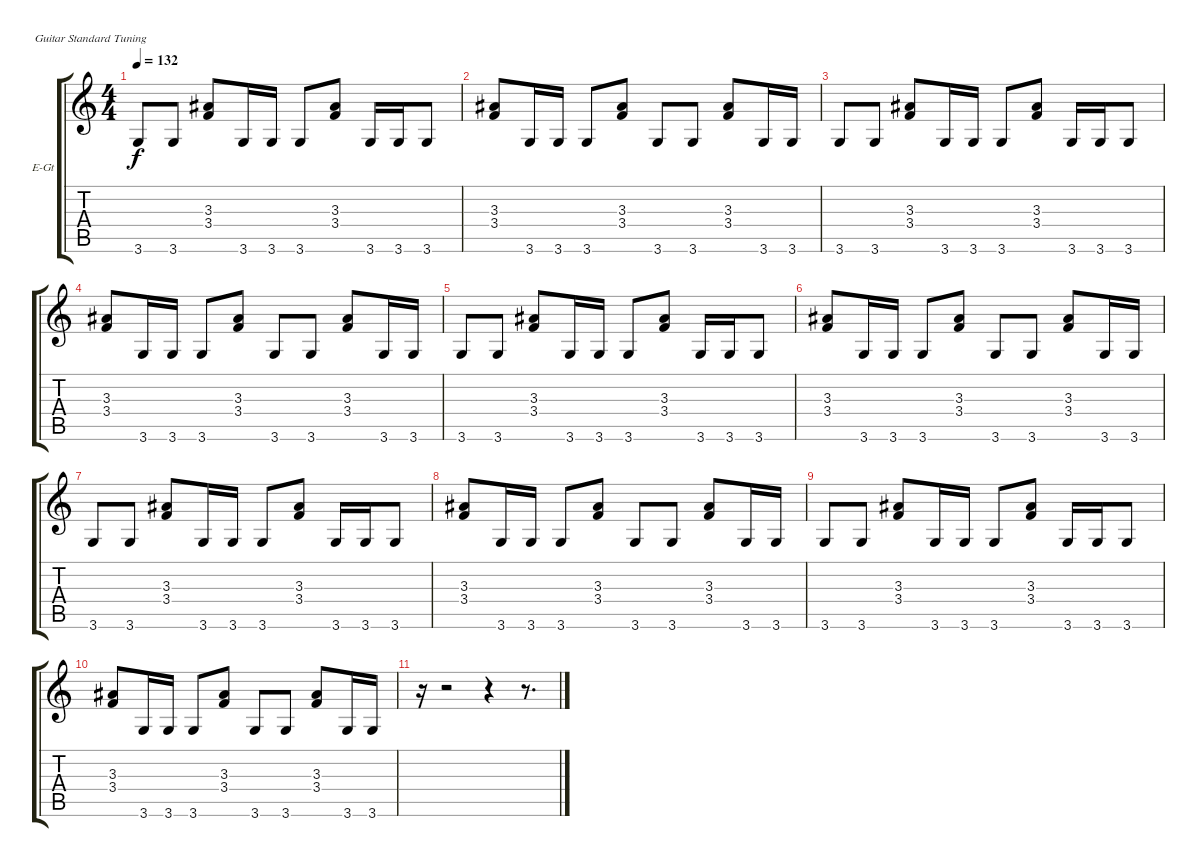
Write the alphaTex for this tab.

\bracketExtendMode groupsimilarinstruments
\firstSystemTrackNameOrientation horizontal
\otherSystemsTrackNameOrientation horizontal
\track ("Guitar" "E-Gt") {instrument overdrivenguitar}
\staff {score tabs}
\tuning (E4 B3 G3 D3 A2 E2)
\ts (4 4)
\tempo 132
\clef g2
\ks c
3.6.8{dy f} 3.6.8 (3.3 3.4).8 3.6.16 3.6.16 3.6.8 (3.3 3.4).8 3.6.16 3.6.16 3.6.8 |
(3.3 3.4).8 3.6.16 3.6.16 3.6.8 (3.3 3.4).8 3.6.8 3.6.8 (3.3 3.4).8 3.6.16 3.6.16 |
3.6.8 3.6.8 (3.3 3.4).8 3.6.16 3.6.16 3.6.8 (3.3 3.4).8 3.6.16 3.6.16 3.6.8 |
(3.3 3.4).8 3.6.16 3.6.16 3.6.8 (3.3 3.4).8 3.6.8 3.6.8 (3.3 3.4).8 3.6.16 3.6.16 |
3.6.8 3.6.8 (3.3 3.4).8 3.6.16 3.6.16 3.6.8 (3.3 3.4).8 3.6.16 3.6.16 3.6.8 |
(3.3 3.4).8 3.6.16 3.6.16 3.6.8 (3.3 3.4).8 3.6.8 3.6.8 (3.3 3.4).8 3.6.16 3.6.16 |
3.6.8 3.6.8 (3.3 3.4).8 3.6.16 3.6.16 3.6.8 (3.3 3.4).8 3.6.16 3.6.16 3.6.8 |
(3.3 3.4).8 3.6.16 3.6.16 3.6.8 (3.3 3.4).8 3.6.8 3.6.8 (3.3 3.4).8 3.6.16 3.6.16 |
3.6.8 3.6.8 (3.3 3.4).8 3.6.16 3.6.16 3.6.8 (3.3 3.4).8 3.6.16 3.6.16 3.6.8 |
(3.3 3.4).8 3.6.16 3.6.16 3.6.8 (3.3 3.4).8 3.6.8 3.6.8 (3.3 3.4).8 3.6.16 3.6.16 |
r.16 r.2 r.4 r.8{d}
